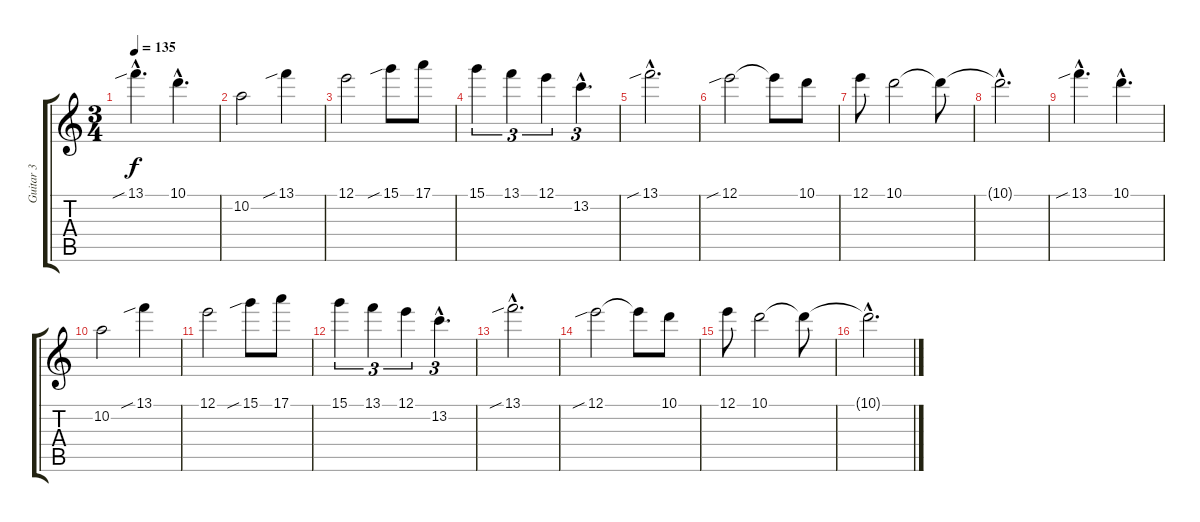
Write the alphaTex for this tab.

\track ("Guitar 3" "Guitar 3") {instrument distortionguitar}
\staff {score tabs}
\tuning (E4 B3 G3 D3 A2 D2) {hide}
\ts (3 4)
\tempo 135
\clef g2
\ks c
13.1{sib hac}.4{d dy f instrument distortionguitar} 10.1{hac}.4{d} |
10.2.2 13.1{sib}.4 |
12.1.2 15.1{sib}.8 17.1.8 |
15.1.4{tu (3 2)} 13.1.4{tu (3 2)} 12.1.4{tu (3 2)} 13.2{hac}.4{d tu (3 2)} |
13.1{sib hac}.2{d} |
12.1{sib}.2 12.1{t}.8 10.1.8 |
12.1.8 10.1.2 10.1{t}.8 |
10.1{hac t}.2{d} |
13.1{sib hac}.4{d} 10.1{hac}.4{d} |
10.2.2 13.1{sib}.4 |
12.1.2 15.1{sib}.8 17.1.8 |
15.1.4{tu (3 2)} 13.1.4{tu (3 2)} 12.1.4{tu (3 2)} 13.2{hac}.4{d tu (3 2)} |
13.1{sib hac}.2{d} |
12.1{sib}.2 12.1{t}.8 10.1.8 |
12.1.8 10.1.2 10.1{t}.8 |
10.1{hac t}.2{d}
